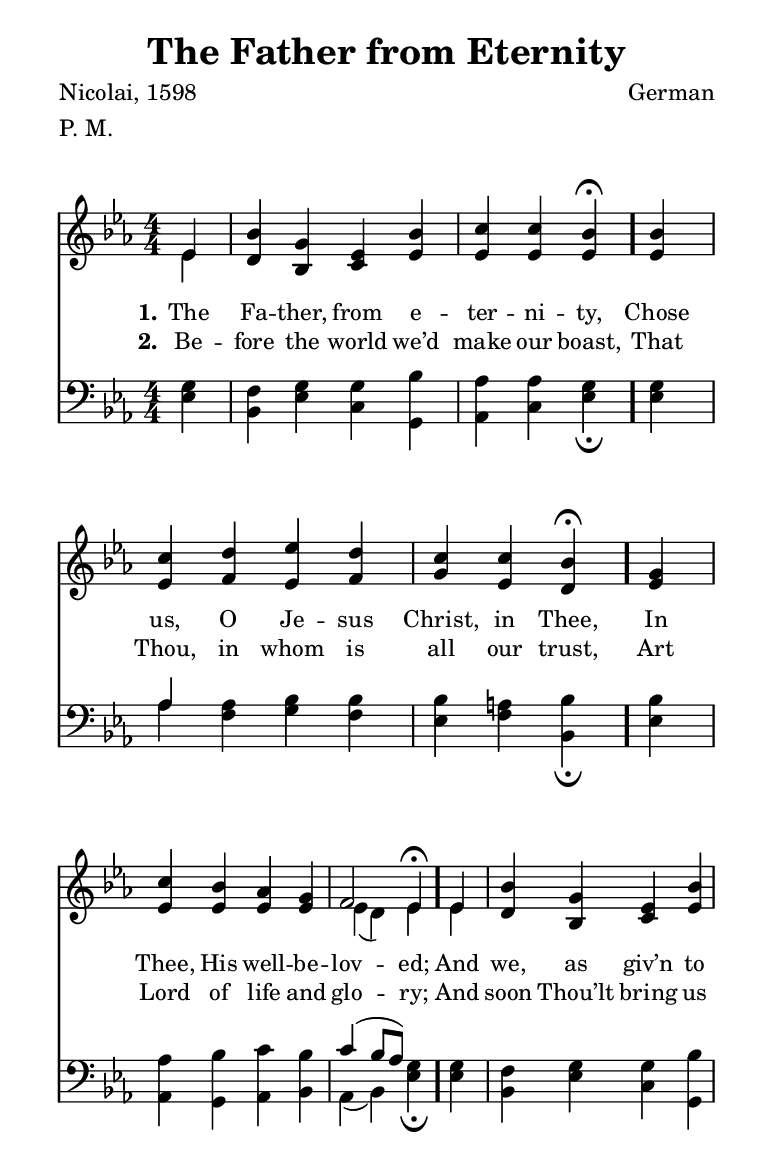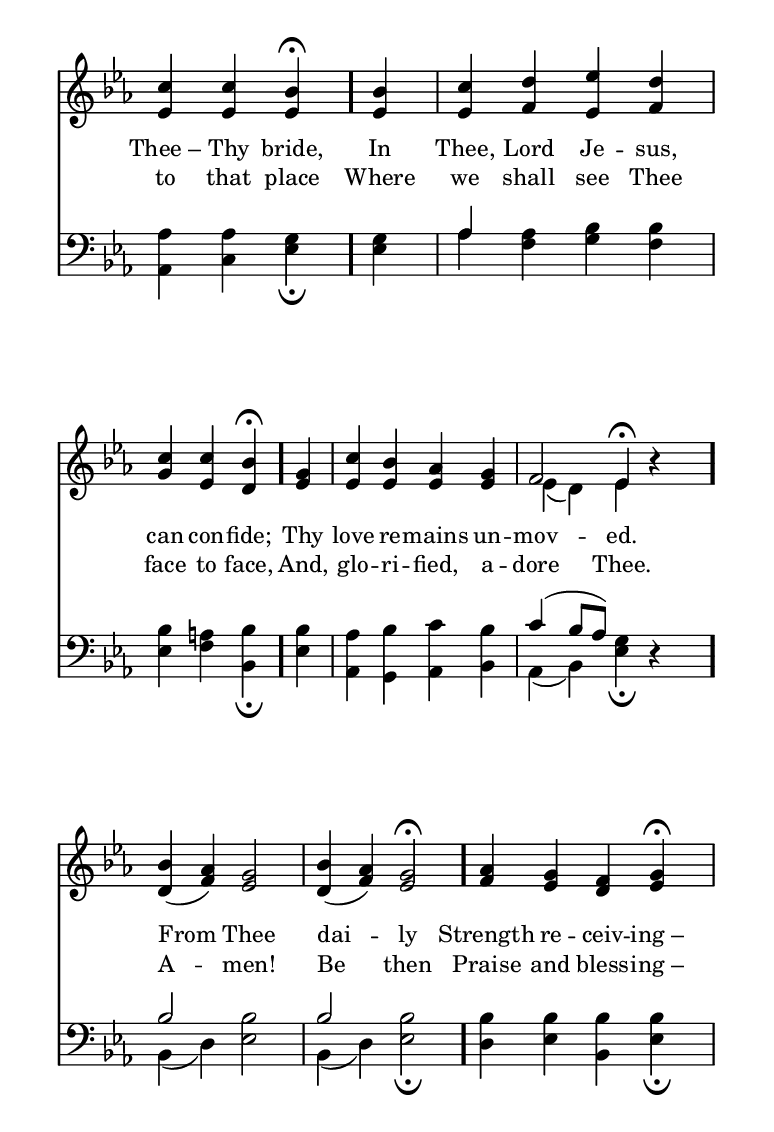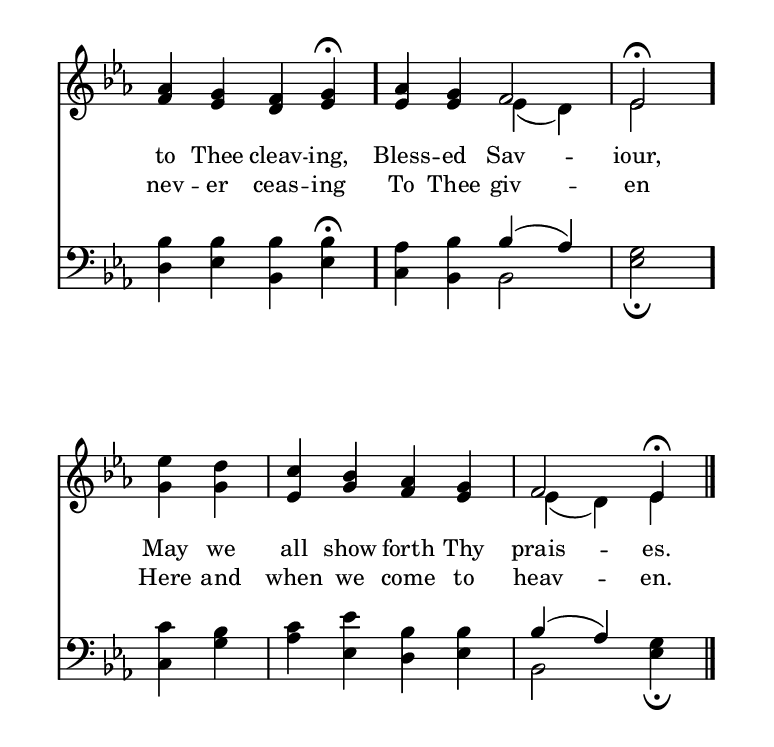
\include "common/global.ily"
\paper {
  \include "common/paper.ily"
}

\header{
  hymnnumber = "378"
  title = "The Father from Eternity"
  tunename = ""
  meter = "P. M."
  poet = "Nicolai, 1598"
  composer = "German"
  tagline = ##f
}

ta = { \tempo 4=80 }
tb = { \tempo 4=40 }

global = {
  \include "common/overrides.ily"
  \override Staff.TimeSignature.style = #'numbered
  \time 4/4
  \override Score.MetronomeMark.transparent = ##t % hide all fermata changes too
  \ta
  \key ees \major
  \partial 4
  \autoBeamOff
}

notesSoprano = {
\global
\relative c' {

  ees | bes' g ees bes' | c c \tb bes\fermata \ta
  bes4 | c d ees d | c c \tb bes\fermata \ta
  g4 | c bes aes g | f2 \tb ees4\fermata \ta
  ees | bes' g ees bes' | c c \tb bes\fermata \ta
  bes4 | c d ees d | c c \tb bes\fermata \ta
  g4 | c bes aes g | f2 \tb ees4\fermata \ta r4

  bes'4( aes) g2 | bes4( aes) \tb g2\fermata \ta |
  aes4 g f \tb g\fermata \ta | aes4 g f \tb g\fermata \ta
  aes4 g f2 | \tb ees\fermata \ta
  ees'4 d | c bes aes g | f2 \tb ees4\fermata \ta

  \bar "|."

}
}

notesAlto = {
\global
\relative e' {

  ees4 | d bes c ees | ees ees ees
  ees | ees f ees f | g ees d
  ees | ees ees ees ees | ees( d) ees
  ees4 | d bes c ees | ees ees ees
  ees | ees f ees f | g ees d
  ees | ees ees ees ees | ees( d) ees r4

  d4( f) ees2 | d4( f) ees2 |
  f4 ees d ees | f4 ees d ees |
  ees4 ees ees( d) | ees2
  g4 g | ees g f ees | ees( d) ees


}
}

notesTenor = {
\global
\relative a {

  g4 | f g g bes | aes aes g
  g4 | aes aes bes bes | bes a bes
  bes4 | aes bes c bes | c( bes8[ aes]) g4
  g4 | f g g bes | aes aes g
  g4 | aes aes bes bes | bes a bes
  bes4 | aes bes c bes | c( bes8[ aes]) g4 r4

  bes2 bes | bes bes |
  bes4 bes bes bes | bes bes bes bes |
  aes bes bes( aes) | g2
  c4 bes | c ees bes bes | bes( aes) g

}
}

notesBass = {
\global
\relative f {

  ees4 | bes ees c g | aes c ees_\fermata
  ees4 | aes f g f | ees f bes,_\fermata
  ees | aes, g aes bes | aes( bes) ees_\fermata
  ees4 | bes ees c g | aes c ees_\fermata
  ees4 | aes f g f | ees f bes,_\fermata
  ees | aes, g aes bes | aes( bes) ees_\fermata r4

  bes4( d) ees2 | bes4( d) ees2_\fermata |
  d4 ees bes ees_\fermata | d4 ees bes ees\fermata |
  c4 bes bes2 | ees_\fermata
  c4 g' | aes ees d ees | bes2 ees4_\fermata

}
}

wordsA = \lyricmode {
\set stanza = "1."

The Fa -- ther, from e -- ter -- ni -- ty, \bar "."
Chose us, O Je -- sus Christ, in Thee, \bar "."
In Thee, His well -- be -- lov -- ed; \bar "."
And we, as giv’n to Thee_– Thy bride, \bar "."
In Thee, Lord Je -- sus, can con -- fide; \bar "."
Thy love re -- mains un -- mov -- ed. \bar "."
From Thee dai -- ly \bar "."
Strength re -- ceiv -- ing_– to Thee cleav -- ing, \bar "."
Bless -- ed Sav -- iour, \bar "."
May we all show forth Thy prais -- es. \bar "."

}

wordsB = \lyricmode {
\set stanza = "2."

Be -- fore the world we’d make our boast,
That Thou, in whom is all our trust,
Art Lord of life and glo -- ry;
And soon Thou’lt bring us to that place
Where we shall see Thee face to face,
And, glo -- ri -- fied, a -- dore Thee.
A -- men! Be then
Praise and bless -- ing_– nev -- er ceas -- ing
To Thee giv -- en
Here and when we come to heav -- en.

}

\score {
  \context ChoirStaff <<
    \context Staff = upper <<
      \set Staff.autoBeaming = ##f
      \set ChoirStaff.systemStartDelimiter = #'SystemStartBar
      \set ChoirStaff.printPartCombineTexts = ##f
      \partcombine #'(2 . 11) \notesSoprano \notesAlto
      \context NullVoice = sopranos { \voiceOne << \notesSoprano >> }
      \context Lyrics = one \lyricsto sopranos \wordsA
      \context Lyrics = two \lyricsto sopranos \wordsB
    >>
    \context Staff = men <<
      \set Staff.autoBeaming = ##f
      \clef bass
      \set ChoirStaff.printPartCombineTexts = ##f
      \partcombine #'(2 . 11) \notesTenor \notesBass
    >>
  >>
  \layout {
    \include "common/layout.ily"
  }
  \midi{
    \include "common/midi.ily"
  }
}

\version "2.19.49"  % necessary for upgrading to future LilyPond versions.

% vi:set et ts=2 sw=2 ai nocindent syntax=lilypond:
